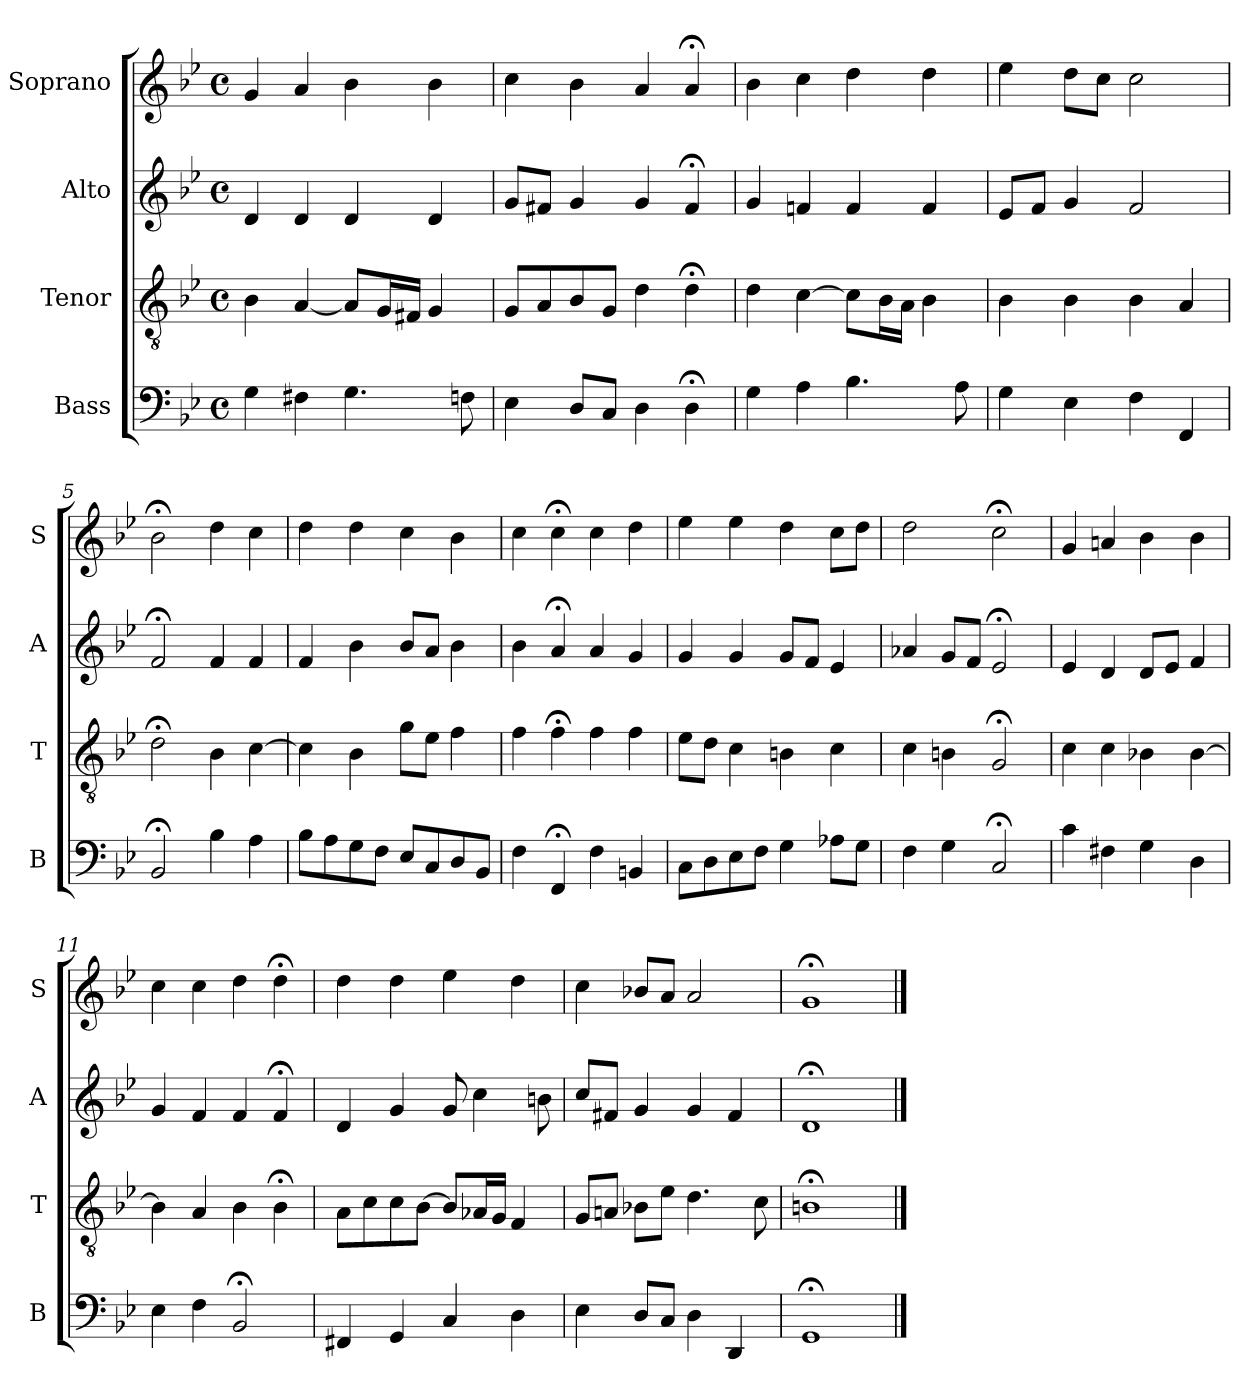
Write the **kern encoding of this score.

**kern	**kern	**kern	**kern
*part4	*part3	*part2	*part1
*staff4	*staff3	*staff2	*staff1
*I"Bass	*I"Tenor	*I"Alto	*I"Soprano
*I'B	*I'T	*I'A	*I'S
*clefF4	*clefGv2	*clefG2	*clefG2
*k[b-e-]	*k[b-e-]	*k[b-e-]	*k[b-e-]
*g:	*g:	*g:	*g:
*M4/4	*M4/4	*M4/4	*M4/4
*met(c)	*met(c)	*met(c)	*met(c)
*MM100	*MM100	*MM100	*MM100
=1	=1	=1	=1
4G	4B-	4d	4g
4F#X	[4A	4d	4a
4.G	8AL]	4d	4b-
.	16GL	.	.
.	16F#XJJ	.	.
.	4G	4d	4b-
8Fn	.	.	.
=2	=2	=2	=2
4E-	8GL	8gL	4cc
.	8A	8f#XJ	.
8DL	8B-	4g	4b-
8CJ	8GJ	.	.
4D	4d	4g	4a
4D;<	4d;<	4f#;<	4a;<
=3	=3	=3	=3
4G	4d	4g	4b-
4A	[4c	4fn	4cc
4.B-	8cL]	4f	4dd
.	16B-L	.	.
.	16AJJ	.	.
.	4B-	4f	4dd
8A	.	.	.
=4	=4	=4	=4
4G	4B-	8e-L	4ee-
.	.	8fJ	.
4E-	4B-	4g	8ddL
.	.	.	8ccJ
4F	4B-	2f	2cc
4FF	4A	.	.
=5	=5	=5	=5
2BB-;<	2d;<	2f;<	2b-;<
4B-	4B-	4f	4dd
4A	[4c	4f	4cc
=6	=6	=6	=6
8B-L	4c]	4f	4dd
8A	.	.	.
8G	4B-	4b-	4dd
8FJ	.	.	.
8E-L	8gL	8b-L	4cc
8C	8e-J	8aJ	.
8D	4f	4b-	4b-
8BB-J	.	.	.
=7	=7	=7	=7
4F	4f	4b-	4cc
4FF;<	4f;<	4a;<	4cc;<
4F	4f	4a	4cc
4BBni	4fi	4gi	4ddi
=8	=8	=8	=8
8CL	8e-L	4g	4ee-
8D	8dJ	.	.
8E-	4c	4g	4ee-
8FJ	.	.	.
4G	4Bn	8gL	4dd
.	.	8fJ	.
8A-XL	4c	4e-	8ccL
8GJ	.	.	8ddJ
=9	=9	=9	=9
4F	4c	4a-X	2dd
4G	4Bn	8gL	.
.	.	8fJ	.
2C;<	2G;<	2e-;<	2cc;<
=10	=10	=10	=10
4c	4c	4e-	4g
4F#Xi	4ci	4di	4ani
4G	4B-X	8dL	4b-
.	.	8e-J	.
4D	[4B-	4f	4b-
=11	=11	=11	=11
4E-	4B-]	4g	4cc
4F	4A	4f	4cc
2BB-;<	4B-	4f	4dd
.	4B-;<	4f;<	4dd;<
=12	=12	=12	=12
4FF#X	8AL	4d	4dd
.	8c	.	.
4GG	8c	4g	4dd
.	[8B-J	.	.
4C	8B-L]	8g	4ee-
.	16A-XL	4cc	.
.	16GJJ	.	.
4D	4F	.	4dd
.	.	8bn	.
=13	=13	=13	=13
4E-	8GL	8ccL	4cc
.	8AnJ	8f#XJ	.
8DL	8B-XL	4g	8b-XL
8CJ	8e-J	.	8aJ
4D	4.d	4g	2a
4DD	.	4f#	.
.	8c	.	.
=14	=14	=14	=14
1GG;<	1Bn;<	1d;<	1g;<
==	==	==	==
*-	*-	*-	*-
